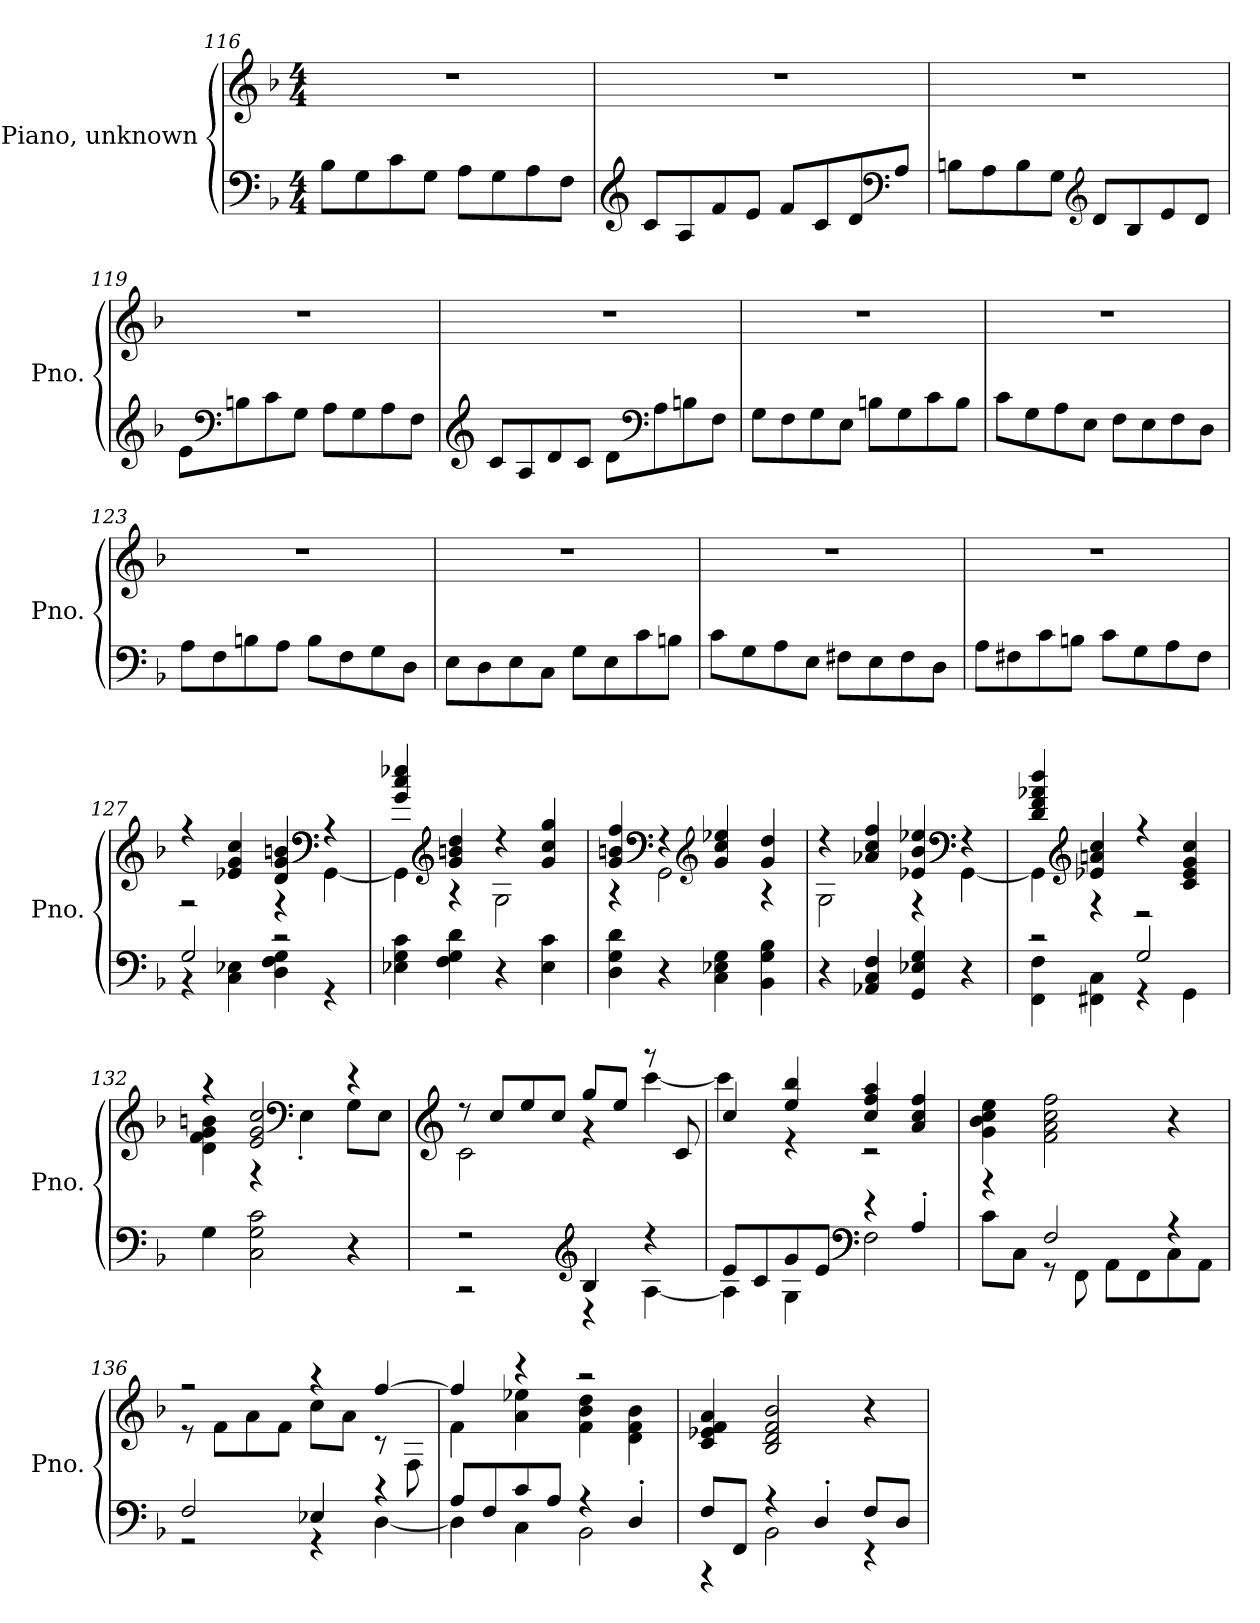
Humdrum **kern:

**kern	**kern
*part1	*part1
*staff2	*staff1
*I"Piano, unknown	*
*I'Pno.	*
*clefF4	*clefG2
*k[b-]	*k[b-]
*M4/4	*M4/4
=116	=116
8B-\L	1r
8G\	.
8c\	.
8G\J	.
8A\L	.
8G\	.
8A\	.
8F\J	.
=117	=117
*clefG2	*
8c/L	1r
8A/	.
8f/	.
8e/J	.
8f/L	.
8c/	.
8d/	.
*clefF4	*
8A/J	.
!!LO:PB:g=z
=118	=118
8Bn\L	1r
8A\	.
8B\	.
8G\J	.
*clefG2	*
8d/L	.
8B/	.
8e/	.
8d/J	.
=119	=119
8e\L	1r
*clefF4	*
8Bn\	.
8c\	.
8G\J	.
8A\L	.
8G\	.
8A\	.
8F\J	.
=120	=120
*clefG2	*
8c/L	1r
8A/	.
8d/	.
8c/J	.
8d\L	.
*clefF4	*
8A\	.
8Bn\	.
8F\J	.
=121	=121
8G\L	1r
8F\	.
8G\	.
8E\J	.
8Bn\L	.
8G\	.
8c\	.
8B\J	.
!!LO:LB:g=z
=122	=122
8c\L	1r
8G\	.
8A\	.
8E\J	.
8F\L	.
8E\	.
8F\	.
8D\J	.
=123	=123
8A\L	1r
8F\	.
8Bn\	.
8A\J	.
8B\L	.
8F\	.
8G\	.
8D\J	.
=124	=124
8E\L	1r
8D\	.
8E\	.
8C\J	.
8G\L	.
8E\	.
8c\	.
8Bn\J	.
=125	=125
8c\L	1r
8G\	.
8A\	.
8E\J	.
8F#X\L	.
8E\	.
8F#\	.
8D\J	.
!!LO:LB:g=z
=126	=126
8A\L	1r
8F#X\	.
8c\	.
8Bn\J	.
8c\L	.
8G\	.
8A\	.
8F#\J	.
=127	=127
*^	*^
2G/	4r	4r	2r
.	4C\ 4E-X\	4e-X/ 4g/ 4cc/	.
2r	4D\ 4F\ 4G\	4d/ 4g/ 4bn/	4r
*	*	*clefF4	*
.	4r	4r	[4GG\
*v	*v	*	*
=128	=128	=128
4E-X\ 4G\ 4c\	4g/ 4cc/ 4ee-X/	4GG\]
*	*clefG2	*
4F\ 4G\ 4d\	4g/ 4bn/ 4dd/	4r
4r	4r	2G\
4E-\ 4c\	4g/ 4cc/ 4gg/	.
=129	=129	=129
4D\ 4G\ 4d\	4g/ 4bn/ 4ff/	4r
*	*clefF4	*
4r	4r	2GG\
*	*clefG2	*
4C\ 4E-X\ 4G\	4g/ 4cc/ 4ee-X/	.
4BB-\ 4G\ 4B-\	4g/ 4dd/	4r
=130	=130	=130
4r	4r	2G\
4AA-X/ 4C/ 4F/	4a-X/ 4cc/ 4ff/	.
4GG/ 4E-X/ 4G/	4e-X/ 4b-/ 4ee-X/	4r
*	*clefF4	*
4r	4r	[4GG\
!!LO:LB:g=z	!!
=131	=131	=131
*^	*	*
2r	4FF\ 4F\	4d/ 4f/ 4a-X/ 4dd/	4GG\]
*	*	*clefG2	*
.	4FF#X\ 4C\	4e-X/ 4an/ 4cc/	4r
2G/	4r	4r	2r
.	4GG\	4c/ 4e-/ 4g/ 4cc/	.
*v	*v	*	*
=132	=132	=132
4G\	4r	4d\ 4f\ 4g\ 4bn\
2C\ 2G\ 2c\	2e/ 2g/ 2cc/	4r
*	*clefF4	*
.	.	4E'\
4r	4r	8G\L
.	.	8E\J
=133	=133	=133
*	*clefG2	*
*^	*	*
2r	2r	8r	2c\
.	.	8cc/L	.
.	.	8ee/	.
.	.	8cc/J	.
*clefG2	*	*	*
4B-/	4r	8gg/L	4r
.	.	8ee/J	.
4r	[4A\	8r	[4ccc\
.	.	8c/	.
=134	=134	=134	=134
8e/L	4A\]	4cc/	4ccc\]
8c/	.	.	.
8g/	4G\	4ee/ 4bb-/	4r
8e/J	.	.	.
*clefF4	*	*	*
4r	2F\	4cc/ 4ff/ 4aa/	2r
4A'/	.	4a/ 4cc/ 4ff/	.
*	*	*v	*v
!!LO:LB:g=z
=135	=135	=135
4r	8c\L	4g\ 4b-\ 4cc\ 4ee\
.	8C\J	.
2F/	8r	2f\ 2a\ 2cc\ 2ff\
.	8FF\	.
.	8AA\L	.
.	8FF\	.
4r	8C\	4r
.	8AA\J	.
=136	=136	=136
*	*	*^
2F/	2r	2r	8r
.	.	.	8f\L
.	.	.	8a\
.	.	.	8f\J
4E-X/	4r	4r	8cc\L
.	.	.	8a\J
4r	[4D\	[4ff/	8r
.	.	.	8F\
=137	=137	=137	=137
8A/L	4D\]	4ff/]	4f\
8F/	.	.	.
8c/	4C\	4r	4a\ 4ee-X\
8A/J	.	.	.
4r	2BB-\	2r	4f\ 4b-\ 4dd\
4D'/	.	.	4d\ 4f\ 4b-\
*	*	*v	*v
=138	=138	=138
8F/L	4r	4c/ 4e-X/ 4f/ 4a/
8FF/J	.	.
4r	2BB-\	2B-/ 2d/ 2f/ 2b-/
4D'/	.	.
8F/L	4r	4r
8D/J	.	.
*v	*v	*
=	=
*-	*-
